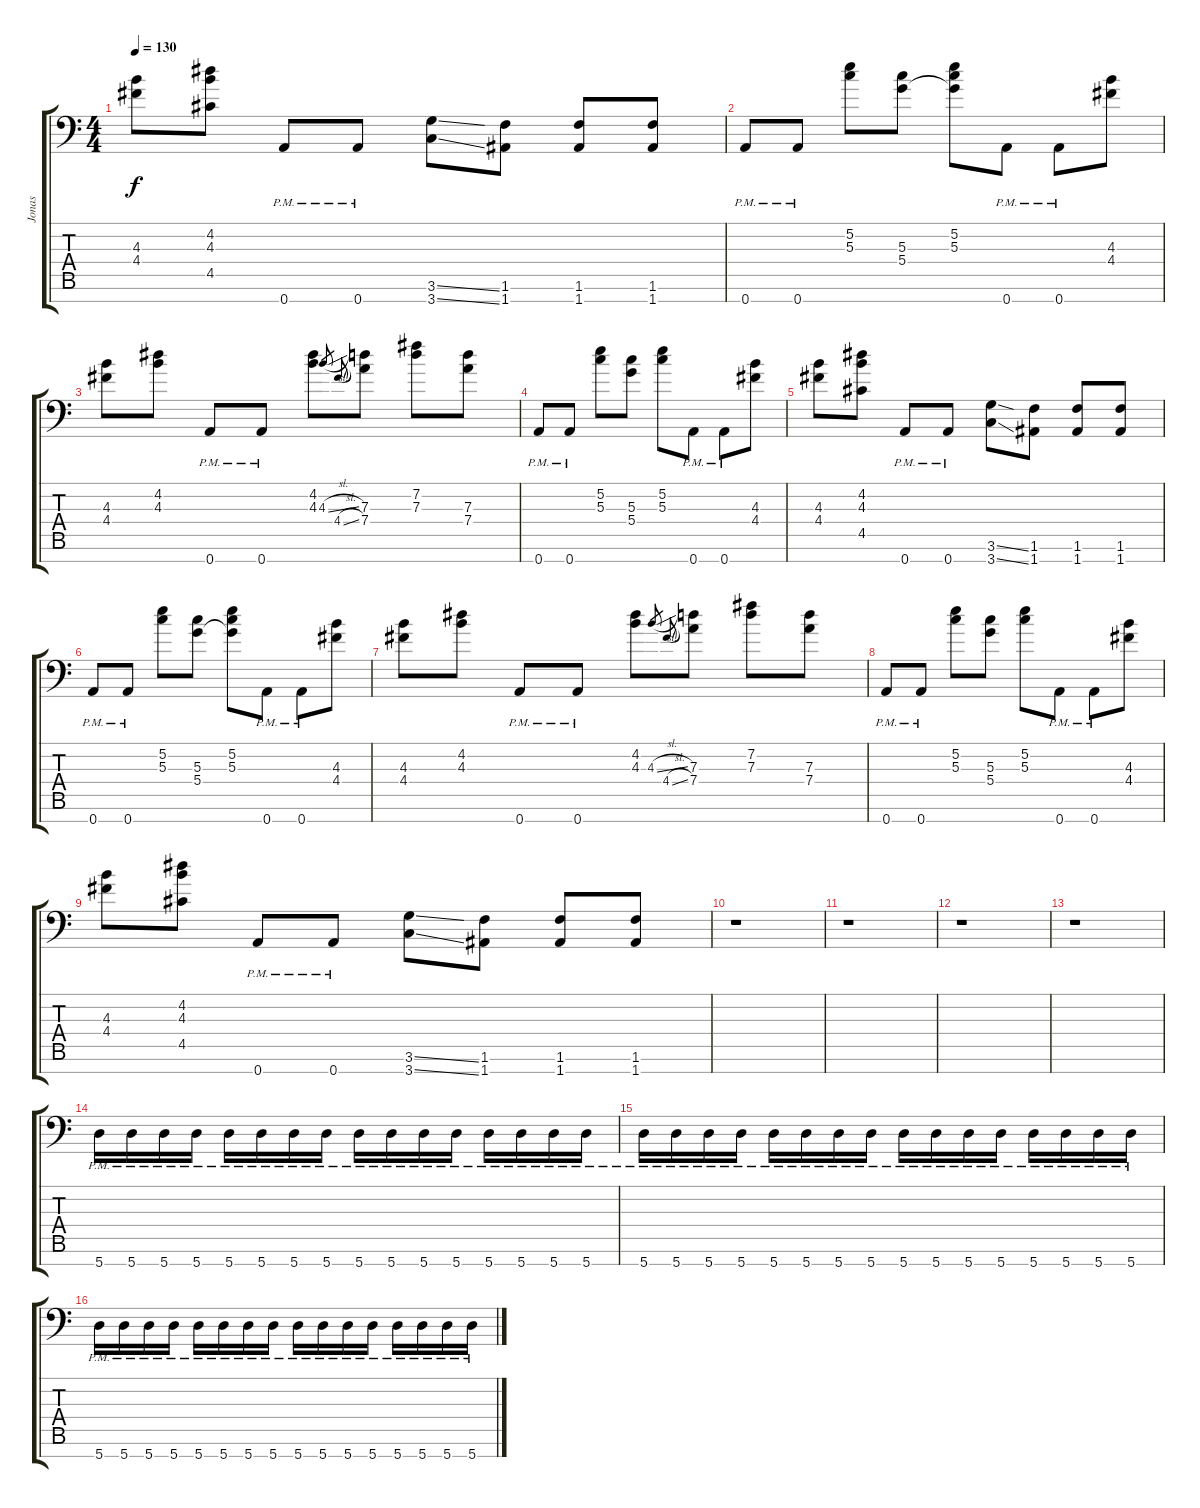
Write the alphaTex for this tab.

\track ("Jonas" "Jonas") {instrument distortionguitar}
\staff {score tabs}
\tuning (E4 B3 G3 D3 A2 E2 A1) {hide}
\ts (4 4)
\tempo 130
\clef f4
\ks c
(4.3 4.4).8{dy f} (4.2 4.3 4.5).8 0.7{pm}.8 0.7{pm}.8 (3.6{ss} 3.7{ss}).8 (1.6 1.7).8 (1.6 1.7).8 (1.6 1.7).8 |
0.7{pm}.8 0.7{pm}.8 (5.2 5.3).8 (5.3 5.4).8 (5.2 5.3 5.4{t}).8 0.7{pm}.8 0.7{pm}.8 (4.3 4.4).8 |
(4.3 4.4).8 (4.2 4.3).8 0.7{pm}.8 0.7{pm}.8 (4.2 4.3).8 4.3{sl}.16{gr} 4.4{sl}.16{gr onbeat} (7.3 7.4).8 (7.2 7.3).8 (7.3 7.4).8 |
0.7{pm}.8 0.7{pm}.8 (5.2 5.3).8 (5.3 5.4).8 (5.2 5.3).8 0.7{pm}.8 0.7{pm}.8 (4.3 4.4).8 |
(4.3 4.4).8 (4.2 4.3 4.5).8 0.7{pm}.8 0.7{pm}.8 (3.6{ss} 3.7{ss}).8 (1.6 1.7).8 (1.6 1.7).8 (1.6 1.7).8 |
0.7{pm}.8 0.7{pm}.8 (5.2 5.3).8 (5.3 5.4).8 (5.2 5.3 5.4{t}).8 0.7{pm}.8 0.7{pm}.8 (4.3 4.4).8 |
(4.3 4.4).8 (4.2 4.3).8 0.7{pm}.8 0.7{pm}.8 (4.2 4.3).8 4.3{sl}.16{gr} 4.4{sl}.16{gr onbeat} (7.3 7.4).8 (7.2 7.3).8 (7.3 7.4).8 |
0.7{pm}.8 0.7{pm}.8 (5.2 5.3).8 (5.3 5.4).8 (5.2 5.3).8 0.7{pm}.8 0.7{pm}.8 (4.3 4.4).8 |
(4.3 4.4).8 (4.2 4.3 4.5).8 0.7{pm}.8 0.7{pm}.8 (3.6{ss} 3.7{ss}).8 (1.6 1.7).8 (1.6 1.7).8 (1.6 1.7).8 |
r.1 |
r.1 |
r.1 |
r.1 |
5.7{pm}.16 5.7{pm}.16 5.7{pm}.16 5.7{pm}.16 5.7{pm}.16 5.7{pm}.16 5.7{pm}.16 5.7{pm}.16 5.7{pm}.16 5.7{pm}.16 5.7{pm}.16 5.7{pm}.16 5.7{pm}.16 5.7{pm}.16 5.7{pm}.16 5.7{pm}.16 |
5.7{pm}.16 5.7{pm}.16 5.7{pm}.16 5.7{pm}.16 5.7{pm}.16 5.7{pm}.16 5.7{pm}.16 5.7{pm}.16 5.7{pm}.16 5.7{pm}.16 5.7{pm}.16 5.7{pm}.16 5.7{pm}.16 5.7{pm}.16 5.7{pm}.16 5.7{pm}.16 |
5.7{pm}.16 5.7{pm}.16 5.7{pm}.16 5.7{pm}.16 5.7{pm}.16 5.7{pm}.16 5.7{pm}.16 5.7{pm}.16 5.7{pm}.16 5.7{pm}.16 5.7{pm}.16 5.7{pm}.16 5.7{pm}.16 5.7{pm}.16 5.7{pm}.16 5.7{pm}.16
